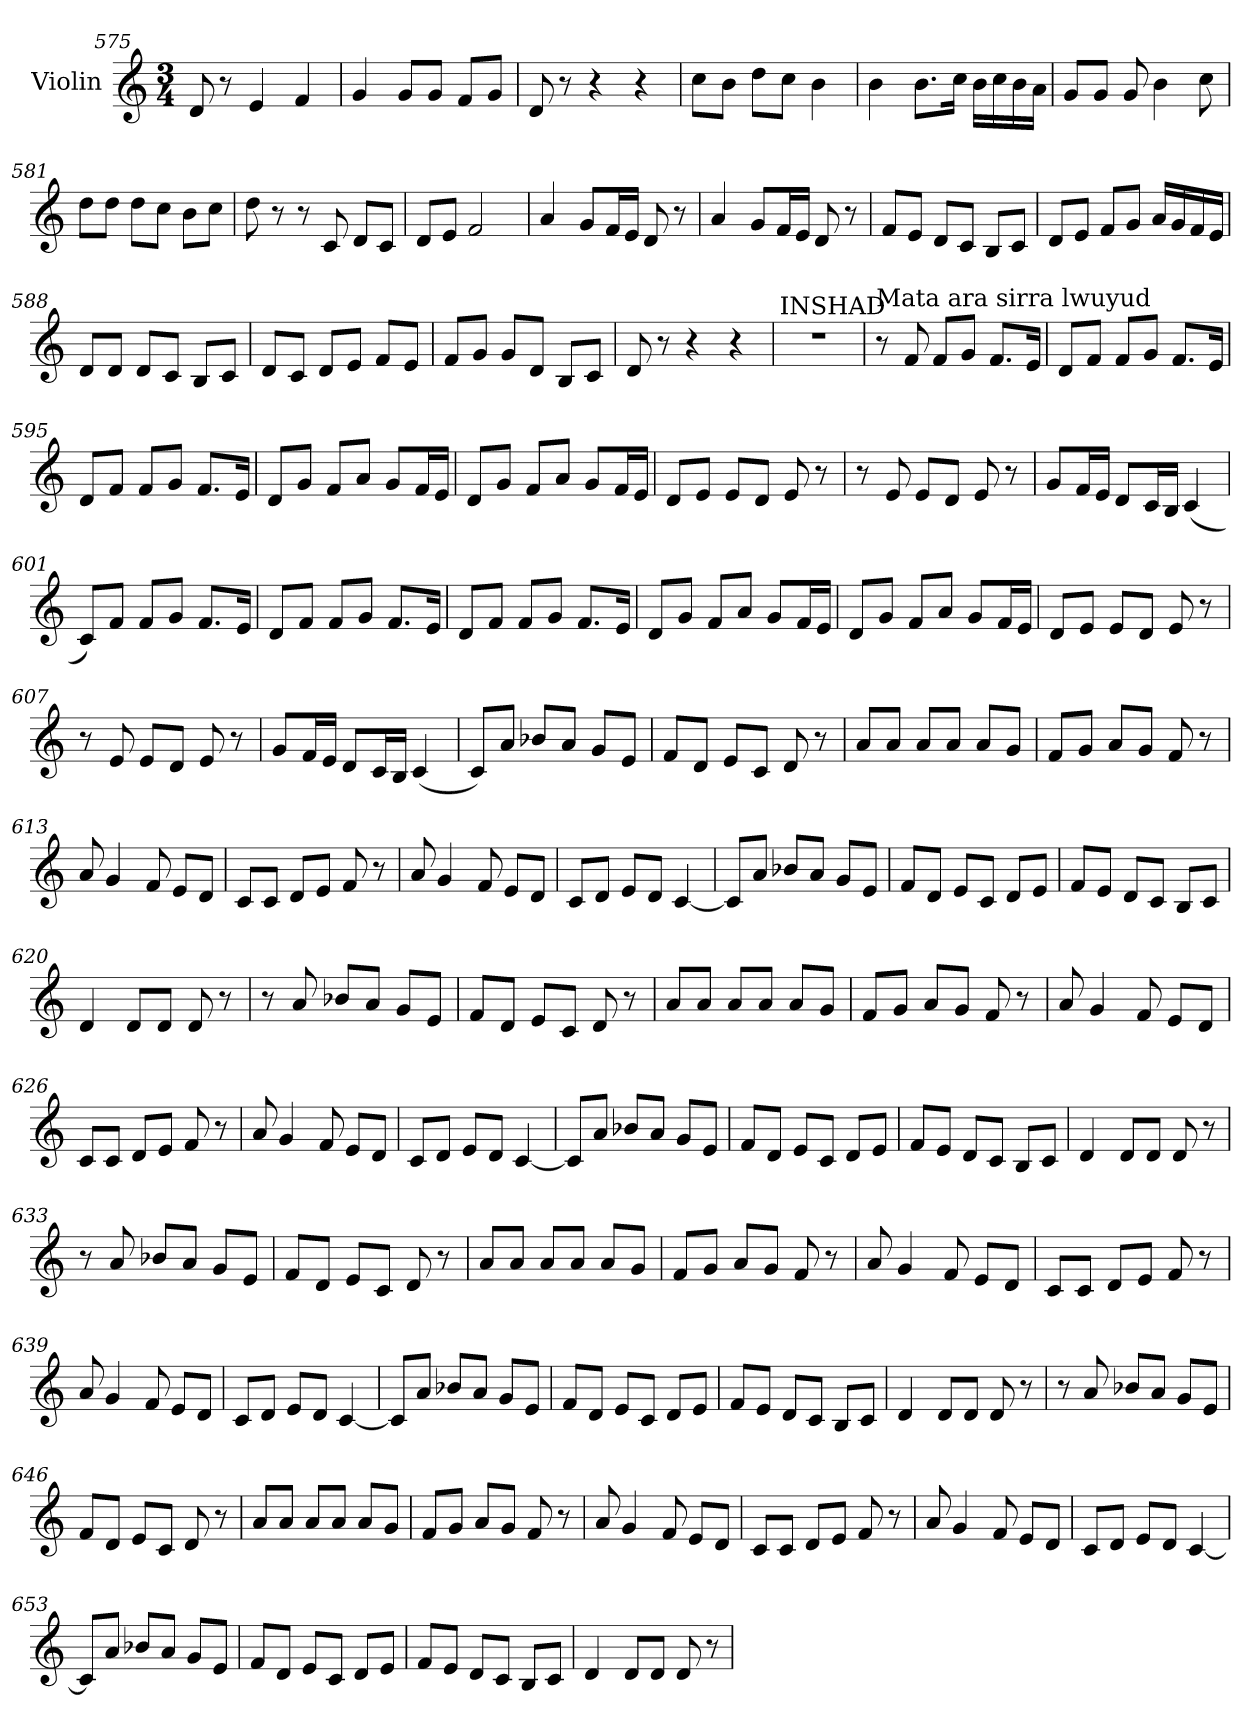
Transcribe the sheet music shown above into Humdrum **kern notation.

**kern
*part1
*staff1
*I"Violin
*clefG2
*k[]
*C:
*M3/4
=575
8d/
8r
4e/
4f/
!!LO:PB:g=z
=576
4g/
8g/L
8g/J
8f/L
8g/J
=577
8d/
8r
4r
4r
=578
8cc\L
8b\J
8dd\L
8cc\J
4b\
=579
4b\
8.b\L
16cc\Jk
16b\LL
16cc\
16b\
16a\JJ
!!LO:PB:g=z
=580
8g/L
8g/J
8g/
4b\
8cc\
=581
8dd\L
8dd\J
8dd\L
8cc\J
8b\L
8cc\J
!!LO:PB:g=z
=582
8dd\
8r
8r
8c/
8d/L
8c/J
=583
8d/L
8e/J
2f/
=584
4a/
8g/L
16f/L
16e/JJ
8d/
8r
=585
4a/
8g/L
16f/L
16e/JJ
8d/
8r
!!LO:PB:g=z
=586
8f/L
8e/J
8d/L
8c/J
8B/L
8c/J
=587
8d/L
8e/J
8f/L
8g/J
16a/LL
16g/
16f/
16e/JJ
!!LO:PB:g=z
=588
8d/L
8d/J
8d/L
8c/J
8B/L
8c/J
=589
8d/L
8c/J
8d/L
8e/J
8f/L
8e/J
=590
8f/L
8g/J
8g/L
8d/J
8B/L
8c/J
=591
8d/
8r
4r
4r
!!LO:PB:g=z
=592
!LO:TX:a:t=INSHAD
2.r
=593
*MM60
!LO:TX:a:t=Mata ara sirra lwuyud
8r
8f/
8f/L
8g/J
8.f/L
16e/Jk
!!LO:PB:g=z
=594
8d/L
8f/J
8f/L
8g/J
8.f/L
16e/Jk
=595
8d/L
8f/J
8f/L
8g/J
8.f/L
16e/Jk
=596
8d/L
8g/J
8f/L
8a/J
8g/L
16f/L
16e/JJ
=597
8d/L
8g/J
8f/L
8a/J
8g/L
16f/L
16e/JJ
!!LO:PB:g=z
=598
8d/L
8e/J
8e/L
8d/J
8e/
8r
=599
8r
8e/
8e/L
8d/J
8e/
8r
!!LO:PB:g=z
=600
8g/L
16f/L
16e/JJ
8d/L
16c/L
16B/JJ
(4c/
=601
8c/L)
8f/J
8f/L
8g/J
8.f/L
16e/Jk
=602
8d/L
8f/J
8f/L
8g/J
8.f/L
16e/Jk
=603
8d/L
8f/J
8f/L
8g/J
8.f/L
16e/Jk
!!LO:PB:g=z
=604
8d/L
8g/J
8f/L
8a/J
8g/L
16f/L
16e/JJ
=605
8d/L
8g/J
8f/L
8a/J
8g/L
16f/L
16e/JJ
!!LO:PB:g=z
=606
8d/L
8e/J
8e/L
8d/J
8e/
8r
=607
8r
8e/
8e/L
8d/J
8e/
8r
=608
8g/L
16f/L
16e/JJ
8d/L
16c/L
16B/JJ
(4c/
=609
8c/L)
8a/J
8b-X/L
8a/J
8g/L
8e/J
!!LO:PB:g=z
=610
8f/L
8d/J
8e/L
8c/J
8d/
8r
=611
8a/L
8a/J
8a/L
8a/J
8a/L
8g/J
=612
8f/L
8g/J
8a/L
8g/J
8f/
8r
=613
8a/
4g/
8f/
8e/L
8d/J
=614
8c/L
8c/J
8d/L
8e/J
8f/
8r
=615
8a/
4g/
8f/
8e/L
8d/J
!!LO:PB:g=z
=616
8c/L
8d/J
8e/L
8d/J
[4c/
=617
8c/L]
8a/J
8b-X/L
8a/J
8g/L
8e/J
!!LO:PB:g=z
=618
8f/L
8d/J
8e/L
8c/J
8d/L
8e/J
=619
8f/L
8e/J
8d/L
8c/J
8B/L
8c/J
=620
4d/
8d/L
8d/J
8d/
8r
=621
8r
8a/
8b-X/L
8a/J
8g/L
8e/J
!!LO:PB:g=z
=622
8f/L
8d/J
8e/L
8c/J
8d/
8r
=623
8a/L
8a/J
8a/L
8a/J
8a/L
8g/J
!!LO:PB:g=z
=624
8f/L
8g/J
8a/L
8g/J
8f/
8r
=625
8a/
4g/
8f/
8e/L
8d/J
=626
8c/L
8c/J
8d/L
8e/J
8f/
8r
=627
8a/
4g/
8f/
8e/L
8d/J
!!LO:PB:g=z
=628
8c/L
8d/J
8e/L
8d/J
[4c/
=629
8c/L]
8a/J
8b-X/L
8a/J
8g/L
8e/J
!!LO:PB:g=z
=630
8f/L
8d/J
8e/L
8c/J
8d/L
8e/J
=631
8f/L
8e/J
8d/L
8c/J
8B/L
8c/J
=632
4d/
8d/L
8d/J
8d/
8r
=633
8r
8a/
8b-X/L
8a/J
8g/L
8e/J
!!LO:PB:g=z
=634
8f/L
8d/J
8e/L
8c/J
8d/
8r
=635
8a/L
8a/J
8a/L
8a/J
8a/L
8g/J
!!LO:PB:g=z
=636
8f/L
8g/J
8a/L
8g/J
8f/
8r
=637
8a/
4g/
8f/
8e/L
8d/J
=638
8c/L
8c/J
8d/L
8e/J
8f/
8r
=639
8a/
4g/
8f/
8e/L
8d/J
!!LO:PB:g=z
=640
8c/L
8d/J
8e/L
8d/J
[4c/
=641
8c/L]
8a/J
8b-X/L
8a/J
8g/L
8e/J
!!LO:PB:g=z
=642
8f/L
8d/J
8e/L
8c/J
8d/L
8e/J
=643
8f/L
8e/J
8d/L
8c/J
8B/L
8c/J
=644
4d/
8d/L
8d/J
8d/
8r
=645
8r
8a/
8b-X/L
8a/J
8g/L
8e/J
!!LO:PB:g=z
=646
8f/L
8d/J
8e/L
8c/J
8d/
8r
=647
8a/L
8a/J
8a/L
8a/J
8a/L
8g/J
!!LO:PB:g=z
=648
8f/L
8g/J
8a/L
8g/J
8f/
8r
=649
8a/
4g/
8f/
8e/L
8d/J
=650
8c/L
8c/J
8d/L
8e/J
8f/
8r
=651
8a/
4g/
8f/
8e/L
8d/J
!!LO:PB:g=z
=652
8c/L
8d/J
8e/L
8d/J
[4c/
=653
8c/L]
8a/J
8b-X/L
8a/J
8g/L
8e/J
!!LO:PB:g=z
=654
8f/L
8d/J
8e/L
8c/J
8d/L
8e/J
=655
8f/L
8e/J
8d/L
8c/J
8B/L
8c/J
=656
4d/
8d/L
8d/J
8d/
8r
=
*-
